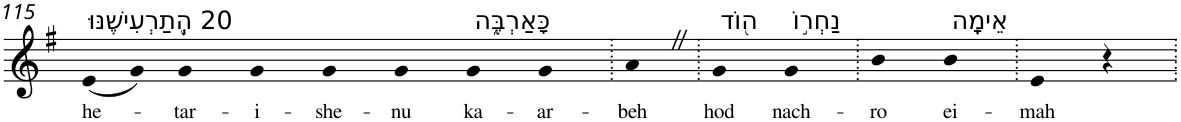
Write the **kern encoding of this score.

**kern	**text
*part1	*part1
*staff1	*staff1
*I"Piano	*
*I'Pno	*
!!LO:PB:g=z
*clefG2	*
*k[f#]	*
*G:	*
=115	=115
!LO:TX:a:t=20 הְֽ֭תַרְעִישֶׁנּוּ	!
!	!LO:LY:b
(8e	he-
8g)	.
!	!LO:LY:b
4g	-tar-
!	!LO:LY:b
4g	-i-
!	!LO:LY:b
4g	-she-
!	!LO:LY:b
4g	-nu
!LO:TX:a:t=כָּאַרְבֶּ֑ה	!
!	!LO:LY:b
4g	ka-
!	!LO:LY:b
4g	-ar-
=116.	=116.
!	!LO:LY:b
4aZ	-beh
=117.	=117.
!LO:TX:a:t=ה֖וֹד	!
!	!LO:LY:b
4g	hod
!LO:TX:a:t=נַחְר֣וֹ	!
!	!LO:LY:b
4g	nach-
=118.	=118.
!	!LO:LY:b
4b	-ro
!LO:TX:a:t=אֵימָֽה	!
!	!LO:LY:b
4b	ei-
=119.	=119.
!	!LO:LY:b
4e	-mah
4r	.
=.	=.
*-	*-
